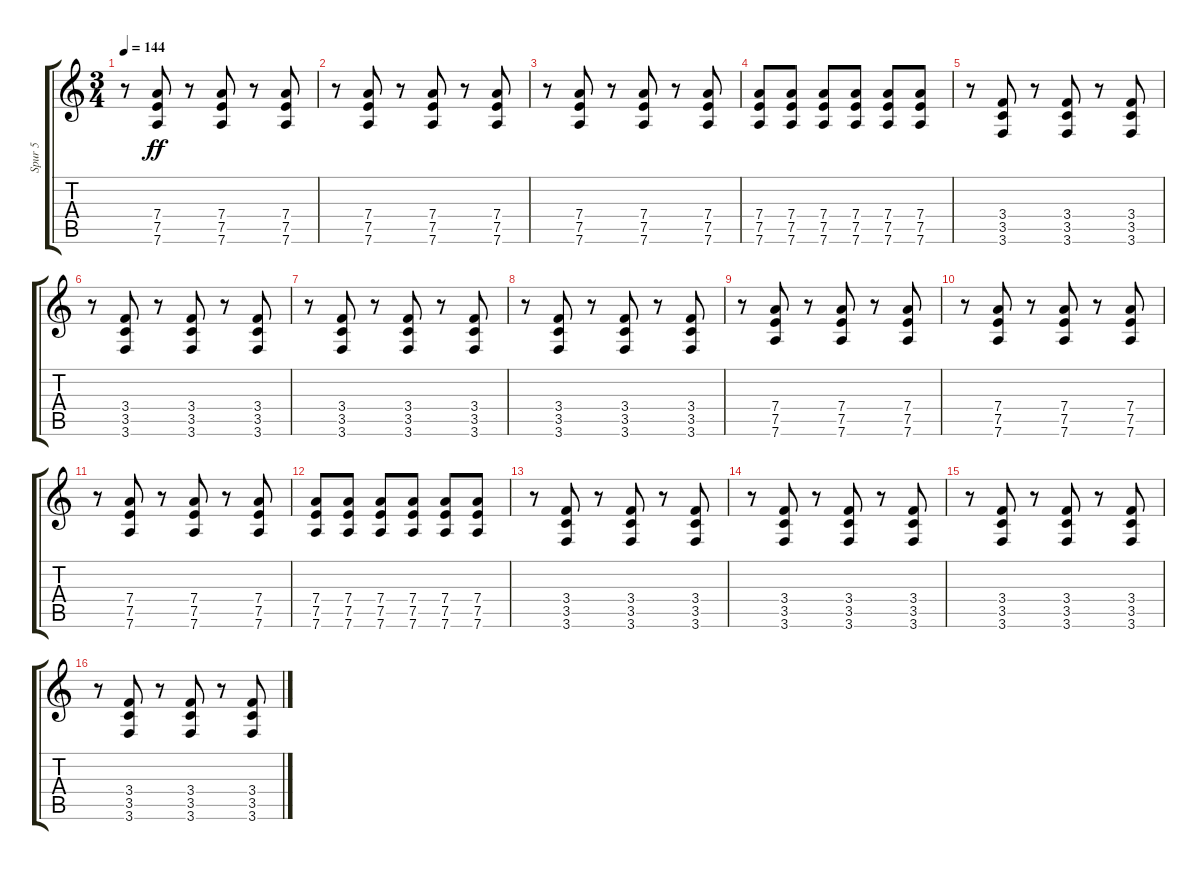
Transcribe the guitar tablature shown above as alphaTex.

\track ("Spur 5" "Spur 5") {instrument distortionguitar}
\staff {score tabs}
\tuning (E4 B3 G3 D3 A2 D2) {hide}
\ts (3 4)
\tempo 144
\clef g2
\ks c
r.8{dy ff} (7.4 7.5 7.6).8 r.8 (7.4 7.5 7.6).8 r.8 (7.4 7.5 7.6).8 |
r.8 (7.4 7.5 7.6).8 r.8 (7.4 7.5 7.6).8 r.8 (7.4 7.5 7.6).8 |
r.8 (7.4 7.5 7.6).8 r.8 (7.4 7.5 7.6).8 r.8 (7.4 7.5 7.6).8 |
(7.4 7.5 7.6).8 (7.4 7.5 7.6).8 (7.4 7.5 7.6).8 (7.4 7.5 7.6).8 (7.4 7.5 7.6).8 (7.4 7.5 7.6).8 |
r.8 (3.4 3.5 3.6).8 r.8 (3.4 3.5 3.6).8 r.8 (3.4 3.5 3.6).8 |
r.8 (3.4 3.5 3.6).8 r.8 (3.4 3.5 3.6).8 r.8 (3.4 3.5 3.6).8 |
r.8 (3.4 3.5 3.6).8 r.8 (3.4 3.5 3.6).8 r.8 (3.4 3.5 3.6).8 |
r.8 (3.4 3.5 3.6).8 r.8 (3.4 3.5 3.6).8 r.8 (3.4 3.5 3.6).8 |
r.8 (7.4 7.5 7.6).8 r.8 (7.4 7.5 7.6).8 r.8 (7.4 7.5 7.6).8 |
r.8 (7.4 7.5 7.6).8 r.8 (7.4 7.5 7.6).8 r.8 (7.4 7.5 7.6).8 |
r.8 (7.4 7.5 7.6).8 r.8 (7.4 7.5 7.6).8 r.8 (7.4 7.5 7.6).8 |
(7.4 7.5 7.6).8 (7.4 7.5 7.6).8 (7.4 7.5 7.6).8 (7.4 7.5 7.6).8 (7.4 7.5 7.6).8 (7.4 7.5 7.6).8 |
r.8 (3.4 3.5 3.6).8 r.8 (3.4 3.5 3.6).8 r.8 (3.4 3.5 3.6).8 |
r.8 (3.4 3.5 3.6).8 r.8 (3.4 3.5 3.6).8 r.8 (3.4 3.5 3.6).8 |
r.8 (3.4 3.5 3.6).8 r.8 (3.4 3.5 3.6).8 r.8 (3.4 3.5 3.6).8 |
r.8 (3.4 3.5 3.6).8 r.8 (3.4 3.5 3.6).8 r.8 (3.4 3.5 3.6).8
